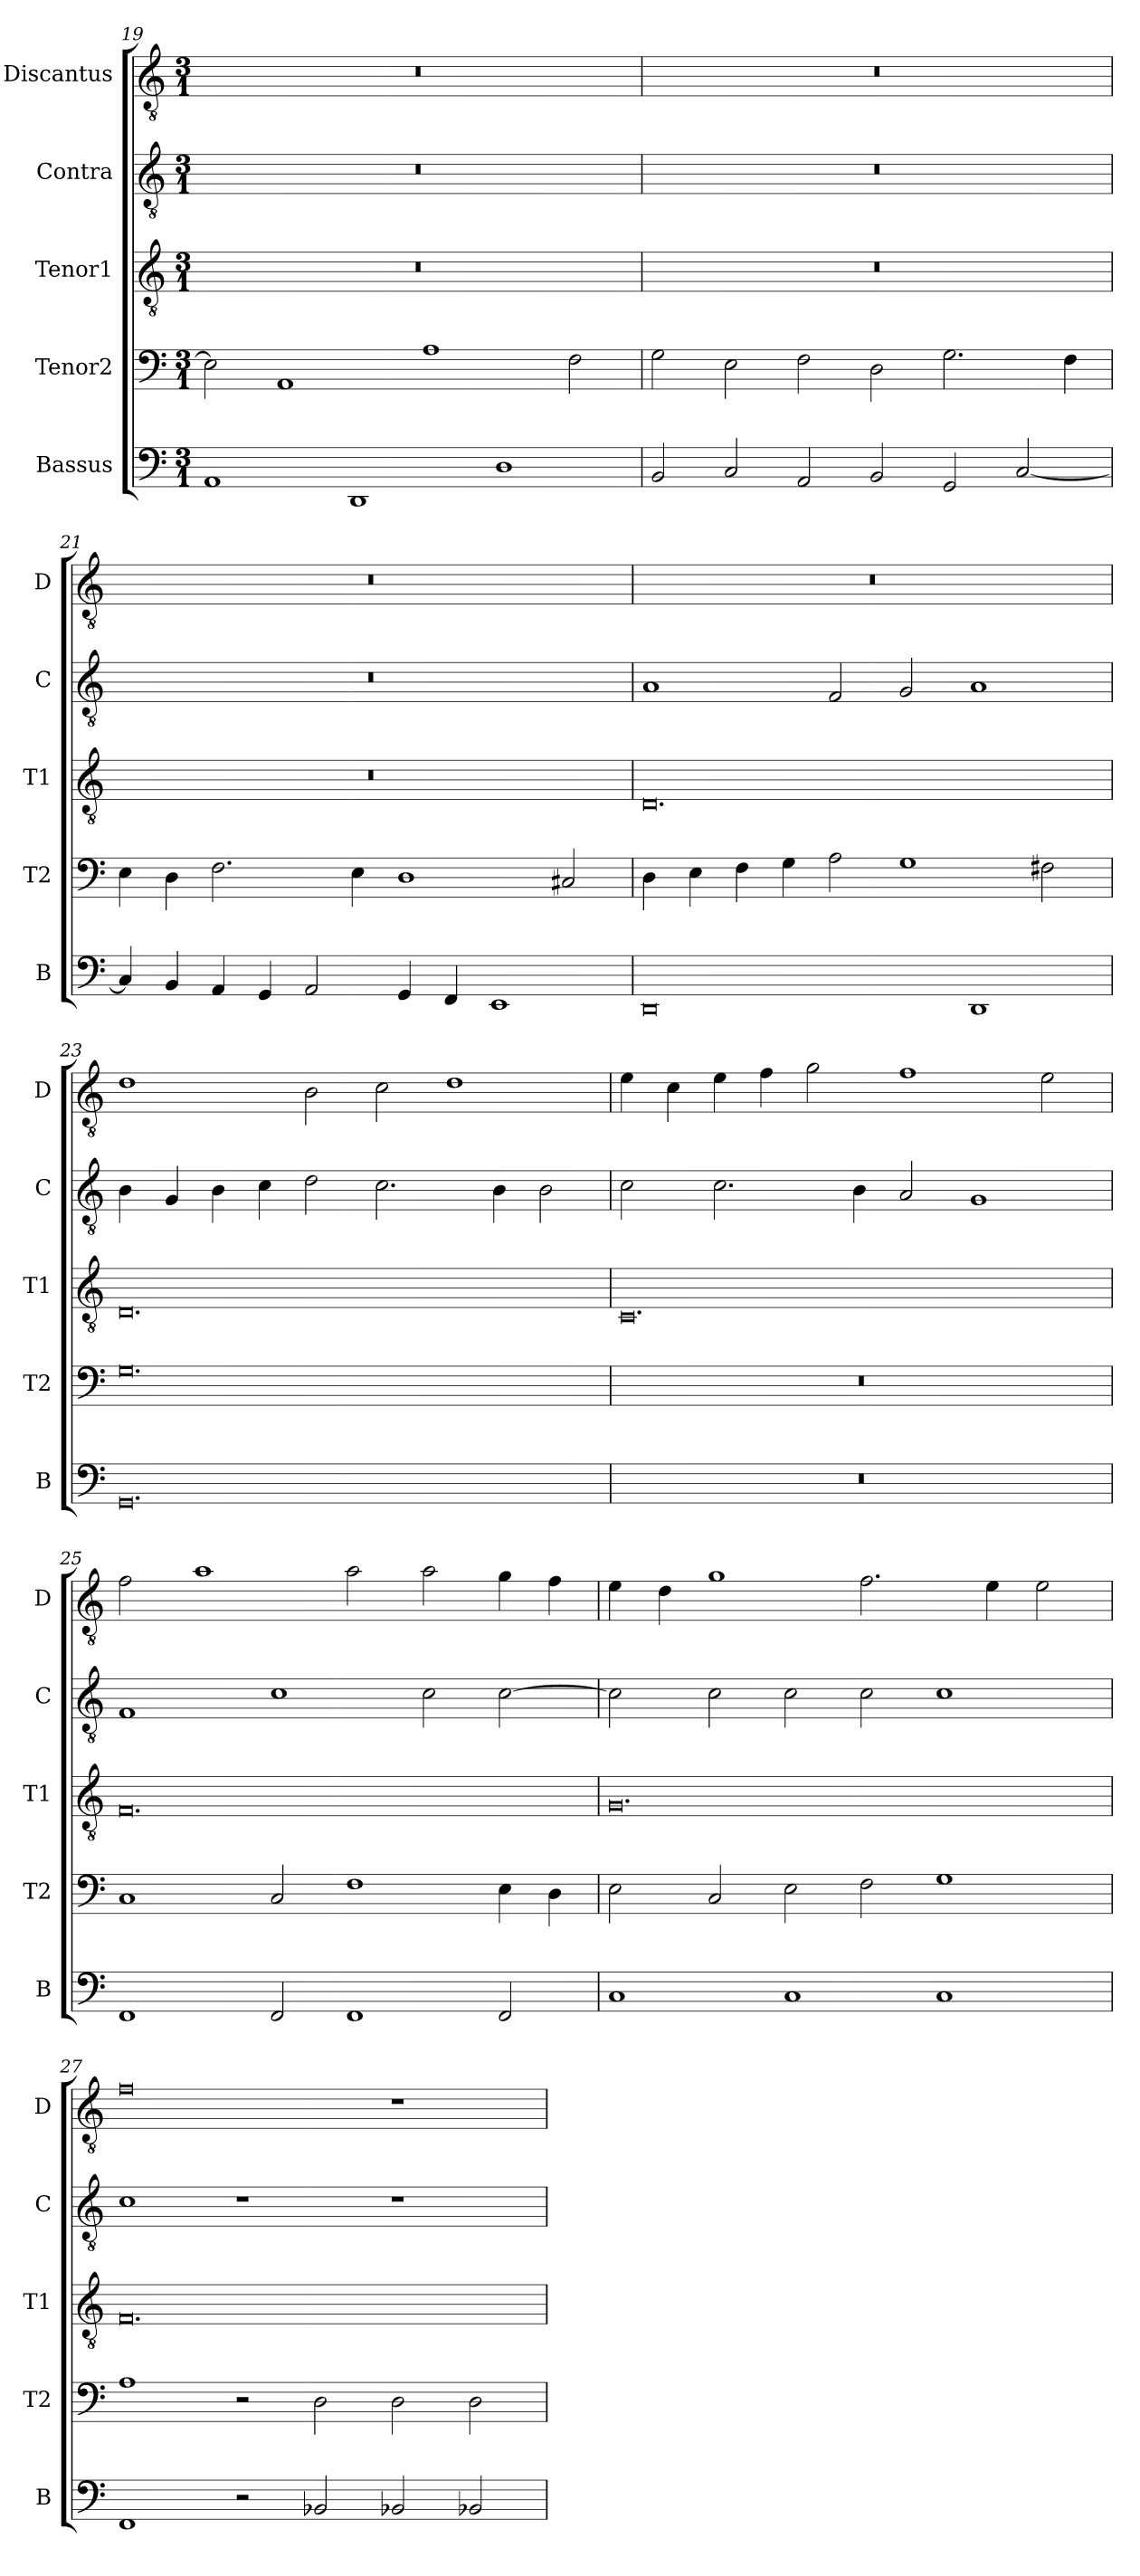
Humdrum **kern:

**kern	**kern	**kern	**kern	**kern
*part5	*part4	*part3	*part2	*part1
*staff5	*staff4	*staff3	*staff2	*staff1
*I"Bassus	*I"Tenor2	*I"Tenor1	*I"Contra	*I"Discantus
*I'B	*I'T2	*I'T1	*I'C	*I'D
*clefF4	*clefF4	*clefGv2	*clefGv2	*clefGv2
*k[]	*k[]	*k[]	*k[]	*k[]
*M3/1	*M3/1	*M3/1	*M3/1	*M3/1
=19	=19	=19	=19	=19
1AA	2E\]	0.r	0.r	0.r
.	1AA	.	.	.
1DD	.	.	.	.
.	1A	.	.	.
1D	.	.	.	.
.	2F\	.	.	.
=20	=20	=20	=20	=20
2BB/	2G\	0.r	0.r	0.r
2C/	2E\	.	.	.
2AA/	2F\	.	.	.
2BB/	2D\	.	.	.
2GG/	2.G\	.	.	.
[2C/	.	.	.	.
.	4F\	.	.	.
=21	=21	=21	=21	=21
4C/]	4E\	0.r	0.r	0.r
4BB/	4D\	.	.	.
4AA/	2.F\	.	.	.
4GG/	.	.	.	.
2AA/	.	.	.	.
.	4E\	.	.	.
4GG/	1D	.	.	.
4FF/	.	.	.	.
1EE	.	.	.	.
.	2C#X/	.	.	.
=22	=22	=22	=22	=22
0DD	4D\	0.D	1A	0.r
.	4E\	.	.	.
.	4F\	.	.	.
.	4G\	.	.	.
.	2A\	.	2F/	.
.	1G	.	2G/	.
1DD	.	.	1A	.
.	2F#X\	.	.	.
=23	=23	=23	=23	=23
0.GG	0.G	0.D	4B\	1d
.	.	.	4G/	.
.	.	.	4B\	.
.	.	.	4c\	.
.	.	.	2d\	2B\
.	.	.	2.c\	2c\
.	.	.	.	1d
.	.	.	4B\	.
.	.	.	2B\	.
=24	=24	=24	=24	=24
0.r	0.r	0.C	2c\	4e\
.	.	.	.	4c\
.	.	.	2.c\	4e\
.	.	.	.	4f\
.	.	.	.	2g\
.	.	.	4B\	.
.	.	.	2A/	1f
.	.	.	1G	.
.	.	.	.	2e\
=25	=25	=25	=25	=25
1FF	1C	0.F	1F	2f\
.	.	.	.	1a
2FF/	2C/	.	1c	.
1FF	1F	.	.	2a\
.	.	.	2c\	2a\
2FF/	4E\	.	[2c\	4g\
.	4D\	.	.	4f\
=26	=26	=26	=26	=26
1C	2E\	0.G	2c\]	4e\
.	.	.	.	4d\
.	2C/	.	2c\	1g
1C	2E\	.	2c\	.
.	2F\	.	2c\	2.f\
1C	1G	.	1c	.
.	.	.	.	4e\
.	.	.	.	2e\
=27	=27	=27	=27	=27
1FF	1A	0.F	1c	0f
2r	2r	.	1r	.
2BB-X/	2D\	.	.	.
2BB-X/	2D\	.	1r	1r
2BB-X/	2D\	.	.	.
=	=	=	=	=
*-	*-	*-	*-	*-
